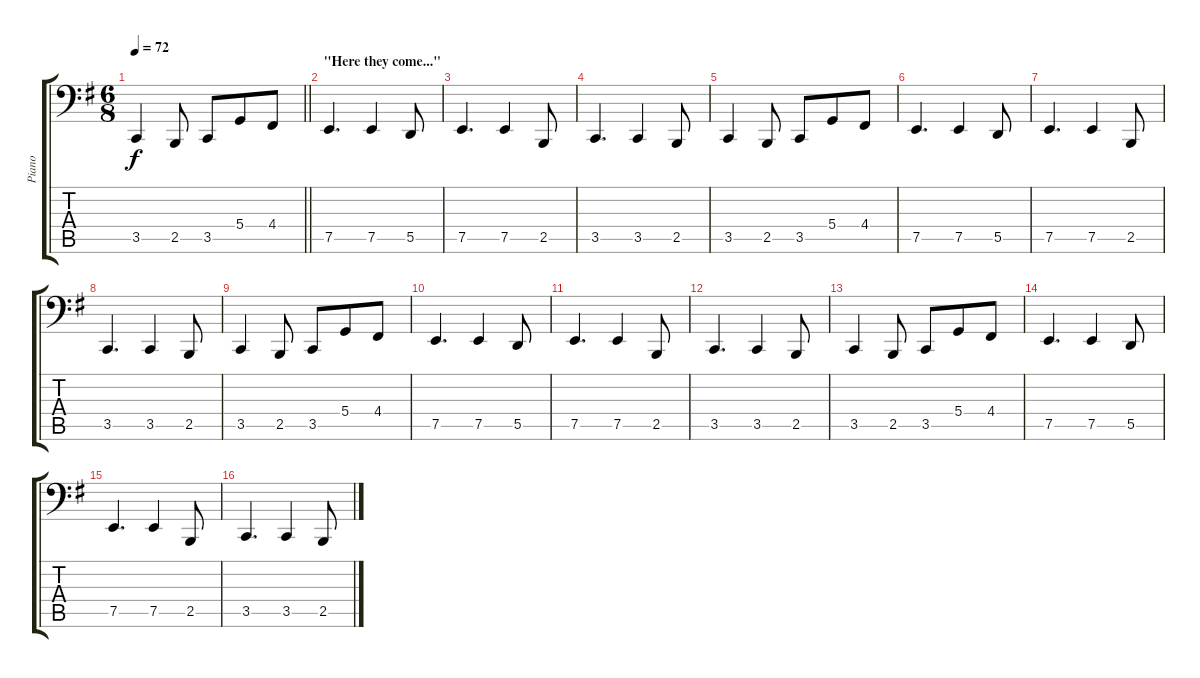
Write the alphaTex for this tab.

\track ("Piano" "Piano") {instrument acousticgrandpiano}
\staff {score tabs}
\tuning (E3 B2 G2 D2 A1 E1) {hide}
\ts (6 8)
\tempo 72
\clef f4
\barLineRight lightlight
\ks eminor
3.5.4{dy f} 2.5.8 3.5.8 5.4.8 4.4.8 |
\section ("" "\"Here they come...\"")
7.5.4{d} 7.5.4 5.5.8 |
7.5.4{d} 7.5.4 2.5.8 |
3.5.4{d} 3.5.4 2.5.8 |
3.5.4 2.5.8 3.5.8 5.4.8 4.4.8 |
7.5.4{d} 7.5.4 5.5.8 |
7.5.4{d} 7.5.4 2.5.8 |
3.5.4{d} 3.5.4 2.5.8 |
3.5.4 2.5.8 3.5.8 5.4.8 4.4.8 |
7.5.4{d} 7.5.4 5.5.8 |
7.5.4{d} 7.5.4 2.5.8 |
3.5.4{d} 3.5.4 2.5.8 |
3.5.4 2.5.8 3.5.8 5.4.8 4.4.8 |
7.5.4{d} 7.5.4 5.5.8 |
7.5.4{d} 7.5.4 2.5.8 |
3.5.4{d} 3.5.4 2.5.8
